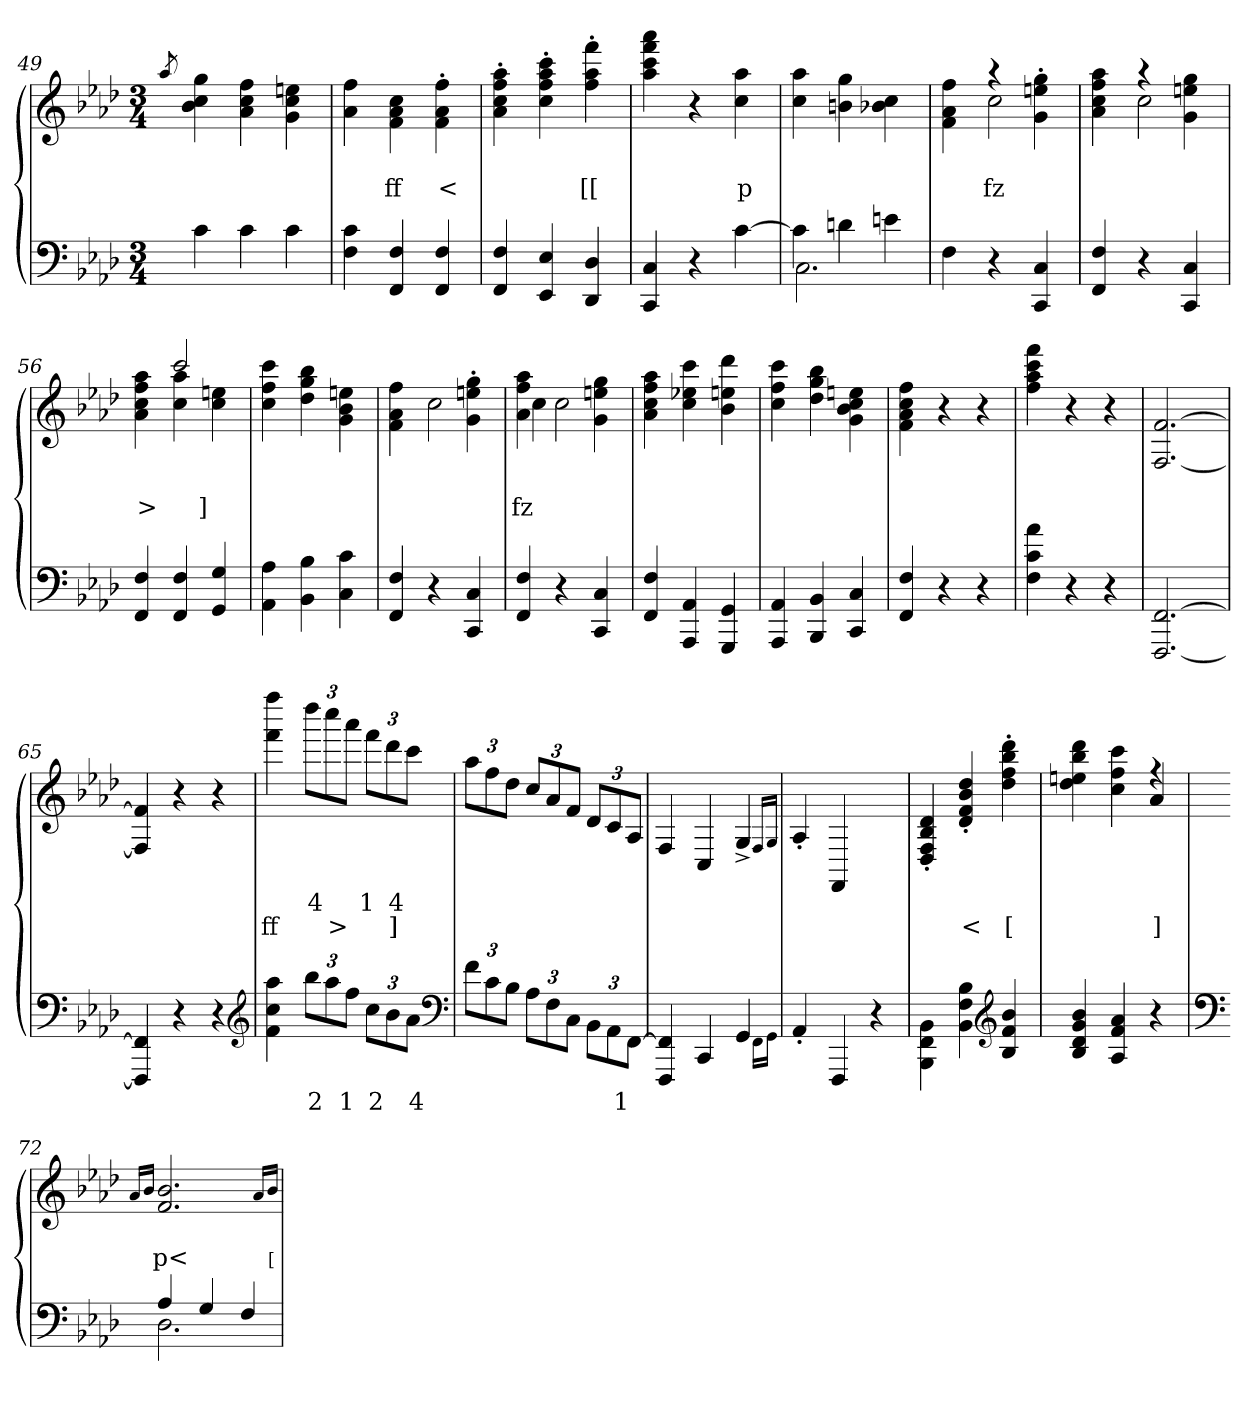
**kern	**text	**kern	**text	**text
*part2	*part2	*part1	*part1	*part1
*staff2	*staff2	*staff1	*staff1	*staff1
*clefF4	*	*clefG2	*	*
*k[b-e-a-d-]	*	*k[b-e-a-d-]	*	*
*M3/4	*	*M3/4	*	*
=49	=49	=49	=49	=49
.	.	8qaa-	.	.
4c	.	4gg 4cc 4b-	.	.
4c	.	4ff 4cc 4a-	.	.
4c	.	4een 4cc 4g	.	.
=50	=50	=50	=50	=50
4c 4F	.	4ff 4a-	.	.
4F 4FF	.	4cc\ 4a- 4f	.	ff
4F 4FF	.	4ff'> 4a-'> 4f'>	.	<
=51	=51	=51	=51	=51
4F 4FF	.	4aa-'> 4ff'> 4cc'> 4a-'>	.	.
4E- 4EE-	.	4ccc'> 4aa-'> 4ff'> 4cc'>	.	.
4D- 4DD-	.	4fff'> 4aa-'> 4ff'>	.	[[
=52	=52	=52	=52	=52
4C 4CC	.	4aaa- 4fff 4ccc 4aa-	.	.
4r	.	4r	.	.
[4c	.	4aa- 4cc	.	p
=53	=53	=53	=53	=53
*^	*	*	*	*
4c\]	2.C	.	4aa- 4cc	.	.
4dn\	.	.	4gg 4bn	.	.
4en\	.	.	4cc 4b-X	.	.
*v	*v	*	*	*	*
=54	=54	=54	=54	=54
*	*	*^	*	*
4F	.	4ff\ 4a- 4f	4ryy	.	.
4r	.	4r	2cc	.	fz
4C 4CC	.	4gg\'> 4een'> 4g'>	.	.	.
=55	=55	=55	=55	=55	=55
4F 4FF	.	4aa-\ 4ff 4a- 4cc	4ryy	.	.
4r	.	4r	2cc	.	.
4C 4CC	.	4gg\ 4een 4g	.	.	.
=56	=56	=56	=56	=56	=56
4F 4FF	.	4ryy	4aa- 4ff 4cc 4a-	.	>
4F 4FF	.	2ccc	4aa- 4cc	.	.
4G 4GG	.	.	4een 4cc	.	]
*	*	*v	*v	*	*
=57	=57	=57	=57	=57
4A- 4AA-	.	4ccc 4ff 4cc	.	.
4B- 4BB-	.	4bb- 4gg 4dd-	.	.
4c 4C	.	4een 4b- 4g	.	.
=58	=58	=58	=58	=58
*	*	*^	*	*
4F 4FF	.	4ff 4a- 4f	4ryy	.	.
4r	.	4ryy	2cc	.	.
4C 4CC	.	4gg\'> 4een'> 4g'>	.	.	.
=59	=59	=59	=59	=59	=59
4F 4FF	.	4aa-\ 4ff 4a-	4cc	.	fz
4r	.	4ryy	2cc	.	.
4C 4CC	.	4gg\ 4een 4g	.	.	.
*	*	*v	*v	*	*
=60	=60	=60	=60	=60
4F 4FF	.	4aa- 4ff 4cc 4a-	.	.
4AA- 4AAA-	.	4ccc 4ee-X 4cc	.	.
4GG 4GGG	.	4ddd- 4een 4b-	.	.
=61	=61	=61	=61	=61
4AA- 4AAA-	.	4ccc 4ff 4cc	.	.
4BB- 4BBB-	.	4bb- 4gg 4dd-	.	.
4C 4CC	.	4een 4cc 4b- 4g	.	.
=62	=62	=62	=62	=62
4F 4FF	.	4ff 4cc 4a- 4f	.	.
4r	.	4r	.	.
4r	.	4r	.	.
=63	=63	=63	=63	=63
4a- 4c 4F	.	4fff 4ccc 4aa- 4ff	.	.
4r	.	4r	.	.
4r	.	4r	.	.
=64	=64	=64	=64	=64
[2.FF/ [2.FFF/	.	[2.f [2.F	.	.
=65	=65	=65	=65	=65
4FF/] 4FFF/]	.	4f] 4F]	.	.
4r	.	4r	.	.
4r	.	4r	.	.
*clefG2	*	*	*	*
=66	=66	=66	=66	=66
4aa- 4cc 4f	.	4ffff 4fff	.	ff
12bb-L	2	12dddd-L	4	.
12aa-	.	12cccc	.	>
12ffJ	1	12aaa-J	.	.
12ccL	2	12fffL	1	.
12b-	.	12ddd-	4	]
12a-J	4	12cccJ	.	.
*clefF4	*	*	*	*
=67	=67	=67	=67	=67
12fL	.	12aa-L	.	.
12c	.	12ff	.	.
12B-J	.	12dd-J	.	.
12A-L	.	12ccL	.	.
12F	.	12a-	.	.
12CJ	.	12fJ	.	.
12BB-\L	.	12d-L	.	.
12AA-	.	12c	.	.
[12FFJ	1	12A-J	.	.
=68	=68	=68	=68	=68
4FF] 4FFF	.	4F	.	.
4CC	.	4C	.	.
4GG	.	4G^>	.	.
16qqFF\LL	.	16qqF/LL	.	.
16qqGG\JJ	.	16qqG/JJ	.	.
=69	=69	=69	=69	=69
4AA-'>	.	4A-'>	.	.
4FFF	.	4FF	.	.
4r	.	4ryy	.	.
=70	=70	=70	=70	=70
4BB-\ 4FF 4BBB-	.	4d-'> 4B-'> 4F'> 4D-'>	.	.
4B- 4F 4BB-	.	4dd-'> 4b-'> 4f'> 4d-'>	.	<
*clefG2	*	*	*	*
4b- 4f 4B-	.	4ddd-'> 4bb-'> 4ff'> 4dd-'>	.	[
=71	=71	=71	=71	=71
*	*	*^	*	*
4b- 4g 4d- 4B-	.	4ddd- 4bb- 4een 4dd-	2ryy	.	.
4a- 4f 4A-	.	4ccc 4ff 4cc	.	.	.
4r	.	4r	4a-/	.	]
*	*	*v	*v	*	*
=72	=72	=72	=72	=72
*clefF4	*	*	*	*
.	.	16qqa-/L	.	.
.	.	16qqb-/J	.	.
*^	*	*	*	*
4A-	2.D-	.	2.b- 2.f	.	p<
4G	.	.	.	.	.
4F	.	.	.	.	.
*v	*v	*	*	*	*
.	.	16qqa-/L	.	.
.	.	16qqb-/J	.	[
=	=	=	=	=
*-	*-	*-	*-	*-
